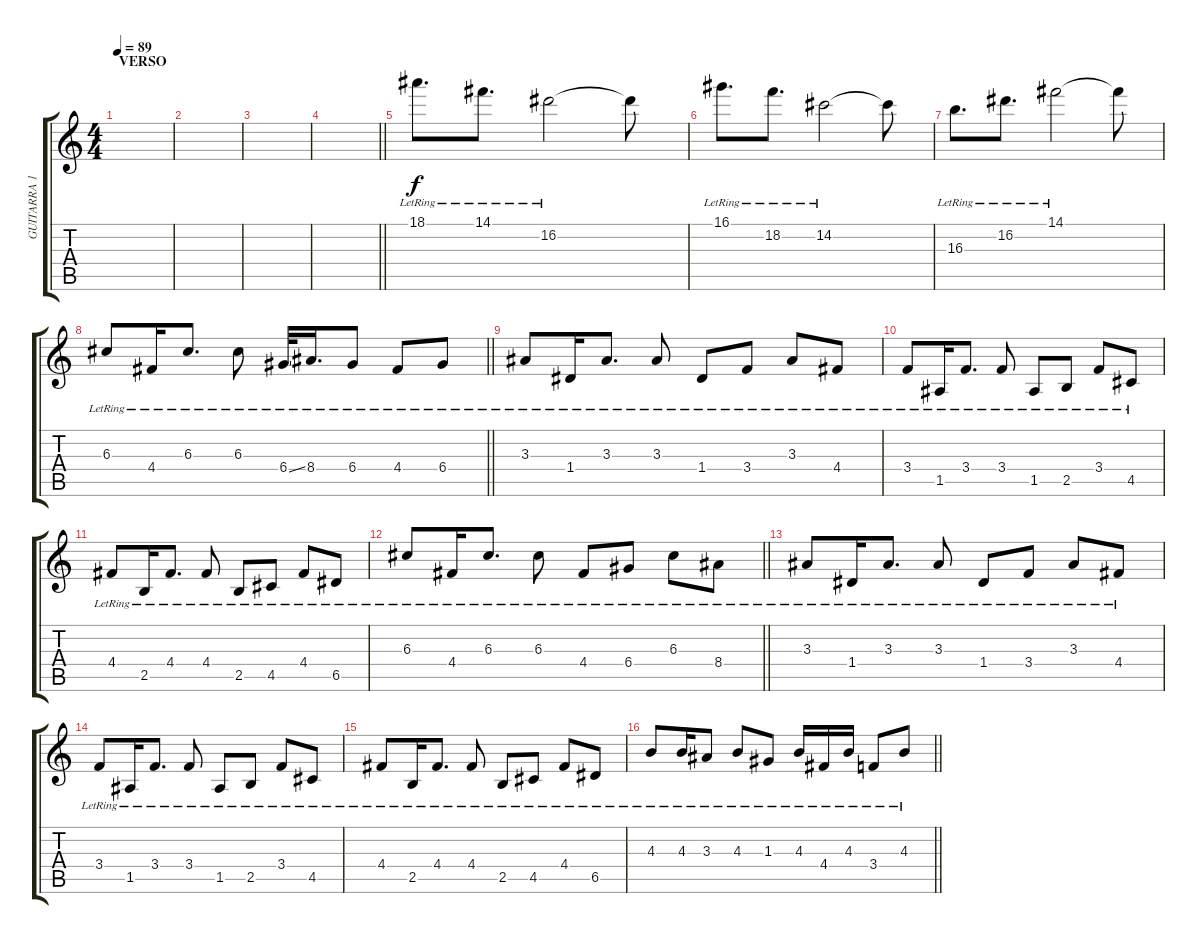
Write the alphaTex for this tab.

\track ("GUITARRA 1" "GUITARRA 1") {instrument electricguitarjazz}
\staff {score tabs}
\tuning (E4 B3 G3 D3 A2 E2) {hide}
\ts (4 4)
\section ("" "VERSO")
\tempo 89
\clef g2
\ks c
|
|
|
\barLineRight lightlight
|
18.1{lr}.8{d} 14.1{lr}.8{d} 16.2{lr}.2 16.2{t}.8 |
16.1{lr}.8{d} 18.2{lr}.8{d} 14.2{lr}.2 14.2{t}.8 |
16.3{lr}.8{d} 16.2{lr}.8{d} 14.1{lr}.2 14.1{t}.8 |
\barLineRight lightlight
6.3{lr}.8 4.4{lr}.16 6.3{lr}.8{d} 6.3{lr}.8 6.4{ss lr}.32 8.4{lr}.16{d} 6.4{lr}.8 4.4{lr}.8 6.4{lr}.8 |
\section ("" "")
3.3{lr}.8 1.4{lr}.16 3.3{lr}.8{d} 3.3{lr}.8 1.4{lr}.8 3.4{lr}.8 3.3{lr}.8 4.4{lr}.8 |
3.4{lr}.8 1.5{lr}.16 3.4{lr}.8{d} 3.4{lr}.8 1.5{lr}.8 2.5{lr}.8 3.4{lr}.8 4.5{lr}.8 |
4.4{lr}.8 2.5{lr}.16 4.4{lr}.8{d} 4.4{lr}.8 2.5{lr}.8 4.5{lr}.8 4.4{lr}.8 6.5{lr}.8 |
\barLineRight lightlight
6.3{lr}.8 4.4{lr}.16 6.3{lr}.8{d} 6.3{lr}.8 4.4{lr}.8 6.4{lr}.8 6.3{lr}.8 8.4{lr}.8 |
3.3{lr}.8 1.4{lr}.16 3.3{lr}.8{d} 3.3{lr}.8 1.4{lr}.8 3.4{lr}.8 3.3{lr}.8 4.4{lr}.8 |
3.4{lr}.8 1.5{lr}.16 3.4{lr}.8{d} 3.4{lr}.8 1.5{lr}.8 2.5{lr}.8 3.4{lr}.8 4.5{lr}.8 |
4.4{lr}.8 2.5{lr}.16 4.4{lr}.8{d} 4.4{lr}.8 2.5{lr}.8 4.5{lr}.8 4.4{lr}.8 6.5{lr}.8 |
\barLineRight lightlight
4.3{lr}.8 4.3{lr}.16 3.3{lr}.8 4.3{lr}.8 1.3{lr}.8 4.3{lr}.16 4.4{lr}.16 4.3{lr}.16 3.4{lr}.8 4.3{lr}.8
